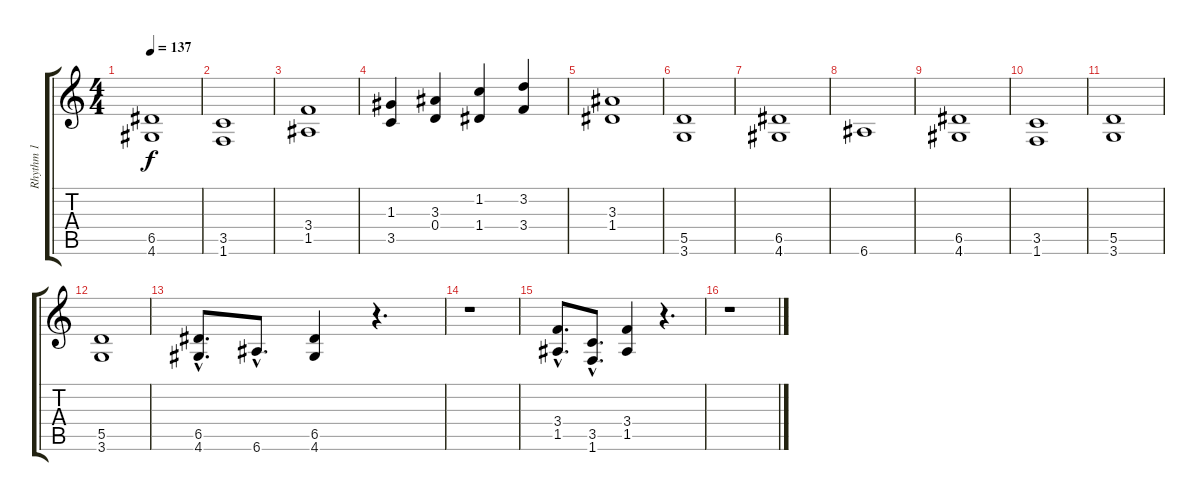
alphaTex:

\track ("Rhythm 1" "Rhythm 1") {instrument distortionguitar}
\staff {score tabs}
\tuning (E4 B3 G3 D3 A2 E2) {hide}
\ts (4 4)
\tempo 137
\clef g2
\ks c
(6.5 4.6).1{dy f} |
(3.5 1.6).1 |
(3.4 1.5).1 |
(1.3 3.5).4 (3.3 0.4).4 (1.2 1.4).4 (3.2 3.4).4 |
(3.3 1.4).1 |
(5.5 3.6).1 |
(6.5 4.6).1 |
6.6.1 |
(6.5 4.6).1 |
(3.5 1.6).1 |
(5.5 3.6).1 |
(5.5 3.6).1 |
(6.5{hac} 4.6{hac}).8{d} 6.6{hac}.8{d} (6.5 4.6).4 r.4{d} |
r.1 |
(3.4{hac} 1.5{hac}).8{d} (3.5{hac} 1.6{hac}).8{d} (3.4 1.5).4 r.4{d} |
r.1
